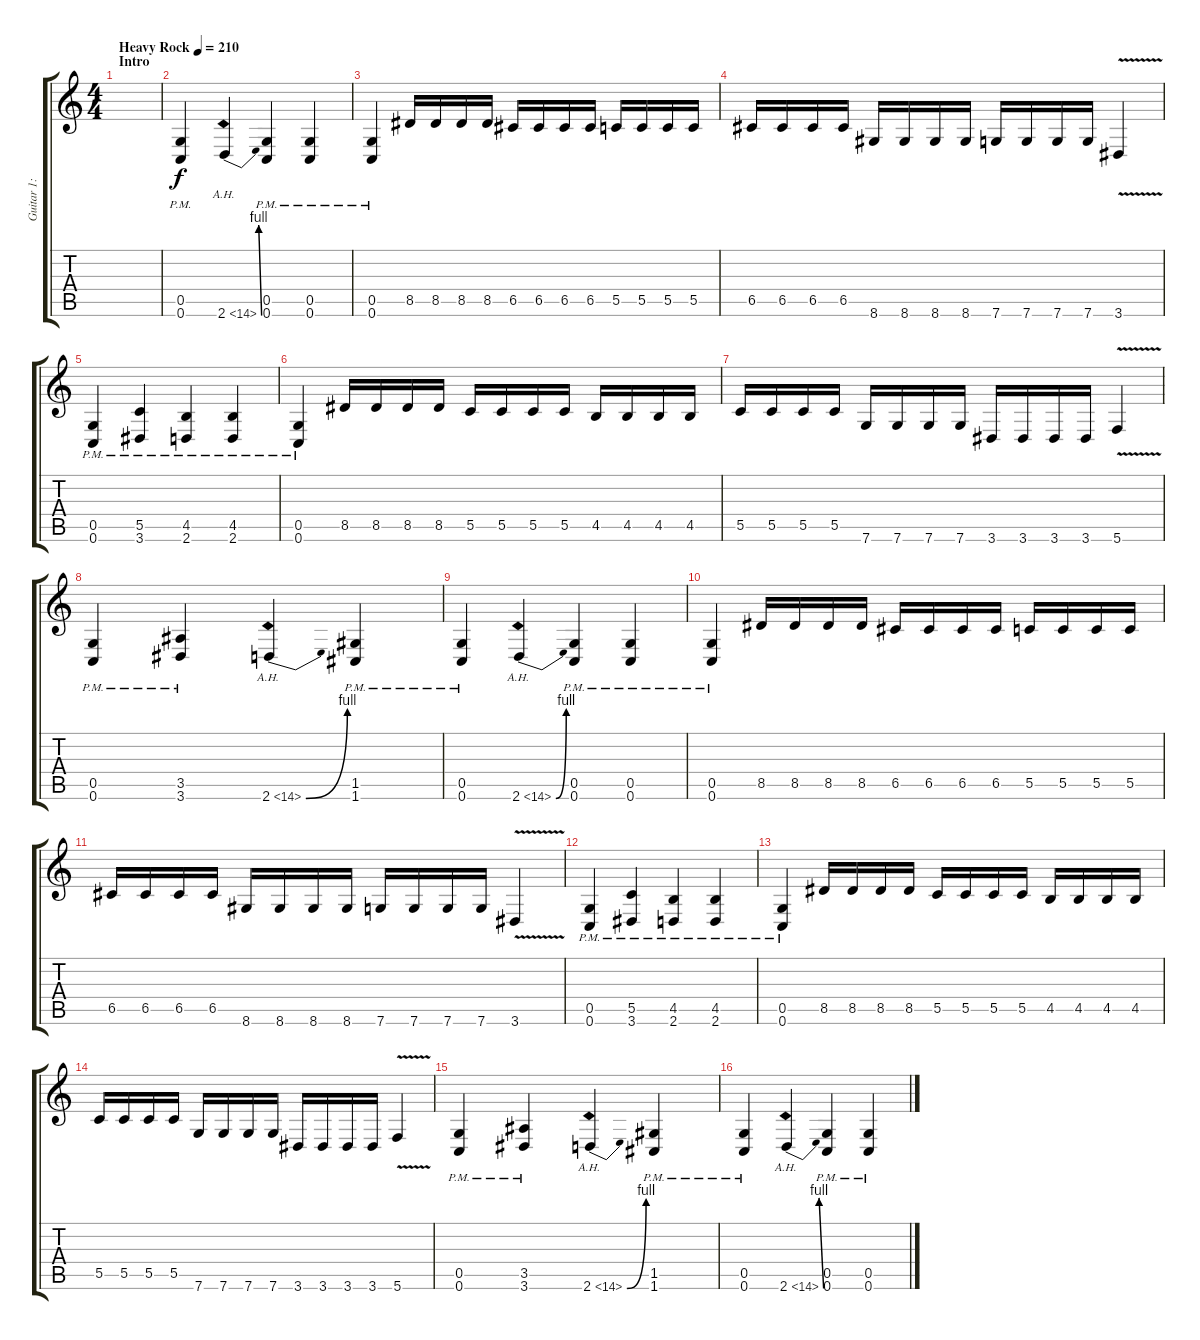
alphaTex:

\track ("Guitar 1: Simon" "Guitar 1: ") {instrument overdrivenguitar}
\staff {score tabs}
\tuning (D4 A3 F3 C3 G2 C2) {hide}
\ts (4 4)
\section ("" "Intro")
\tempo (210 "Heavy Rock")
\clef g2
\ks c
|
(0.5{pm} 0.6{pm}).4 2.6{be (bend 0 0 60 4) ah 12}.4 (0.5{pm} 0.6{pm}).4 (0.5{pm} 0.6{pm}).4 |
(0.5{pm} 0.6{pm}).4 8.5.16 8.5.16 8.5.16 8.5.16 6.5.16 6.5.16 6.5.16 6.5.16 5.5.16 5.5.16 5.5.16 5.5.16 |
6.5.16 6.5.16 6.5.16 6.5.16 8.6.16 8.6.16 8.6.16 8.6.16 7.6.16 7.6.16 7.6.16 7.6.16 3.6{v}.4 |
(0.5{pm} 0.6{pm}).4 (5.5{pm} 3.6{pm}).4 (4.5{pm} 2.6{pm}).4 (4.5{pm} 2.6{pm}).4 |
(0.5{pm} 0.6{pm}).4 8.5.16 8.5.16 8.5.16 8.5.16 5.5.16 5.5.16 5.5.16 5.5.16 4.5.16 4.5.16 4.5.16 4.5.16 |
5.5.16 5.5.16 5.5.16 5.5.16 7.6.16 7.6.16 7.6.16 7.6.16 3.6.16 3.6.16 3.6.16 3.6.16 5.6{v}.4 |
(0.5{pm} 0.6{pm}).4 (3.5{pm} 3.6{pm}).4 2.6{be (bend 0 0 60 4) ah 12}.4 (1.5{pm} 1.6{pm}).4 |
(0.5{pm} 0.6{pm}).4 2.6{be (bend 0 0 60 4) ah 12}.4 (0.5{pm} 0.6{pm}).4 (0.5{pm} 0.6{pm}).4 |
(0.5{pm} 0.6{pm}).4 8.5.16 8.5.16 8.5.16 8.5.16 6.5.16 6.5.16 6.5.16 6.5.16 5.5.16 5.5.16 5.5.16 5.5.16 |
6.5.16 6.5.16 6.5.16 6.5.16 8.6.16 8.6.16 8.6.16 8.6.16 7.6.16 7.6.16 7.6.16 7.6.16 3.6{v}.4 |
(0.5{pm} 0.6{pm}).4 (5.5{pm} 3.6{pm}).4 (4.5{pm} 2.6{pm}).4 (4.5{pm} 2.6{pm}).4 |
(0.5{pm} 0.6{pm}).4 8.5.16 8.5.16 8.5.16 8.5.16 5.5.16 5.5.16 5.5.16 5.5.16 4.5.16 4.5.16 4.5.16 4.5.16 |
5.5.16 5.5.16 5.5.16 5.5.16 7.6.16 7.6.16 7.6.16 7.6.16 3.6.16 3.6.16 3.6.16 3.6.16 5.6{v}.4 |
(0.5{pm} 0.6{pm}).4 (3.5{pm} 3.6{pm}).4 2.6{be (bend 0 0 60 4) ah 12}.4 (1.5{pm} 1.6{pm}).4 |
(0.5{pm} 0.6{pm}).4 2.6{be (bend 0 0 60 4) ah 12}.4 (0.5{pm} 0.6{pm}).4 (0.5{pm} 0.6{pm}).4
